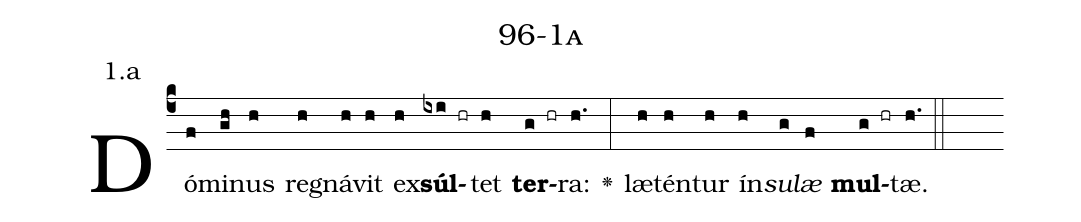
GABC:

name: 96-1a;
annotation: 1.a;
%%
(c4)Dó(f)mi(gh)nus(h) re(h)gná(h)vit(h) ex(h)<b>súl</b>(ixi hr)tet(h) <b>ter</b>(g hr)ra:(h.) <v>\greheightstar</v>(:) læ(h)tén(h)tur(h) ín(h)<i>su</i>(g)<i>læ</i>(f) <b>mul</b>(g hr)tæ.(h.) (::)


%E(h) u(h) o(g) u(f) a(g) e.(h.) (::)
